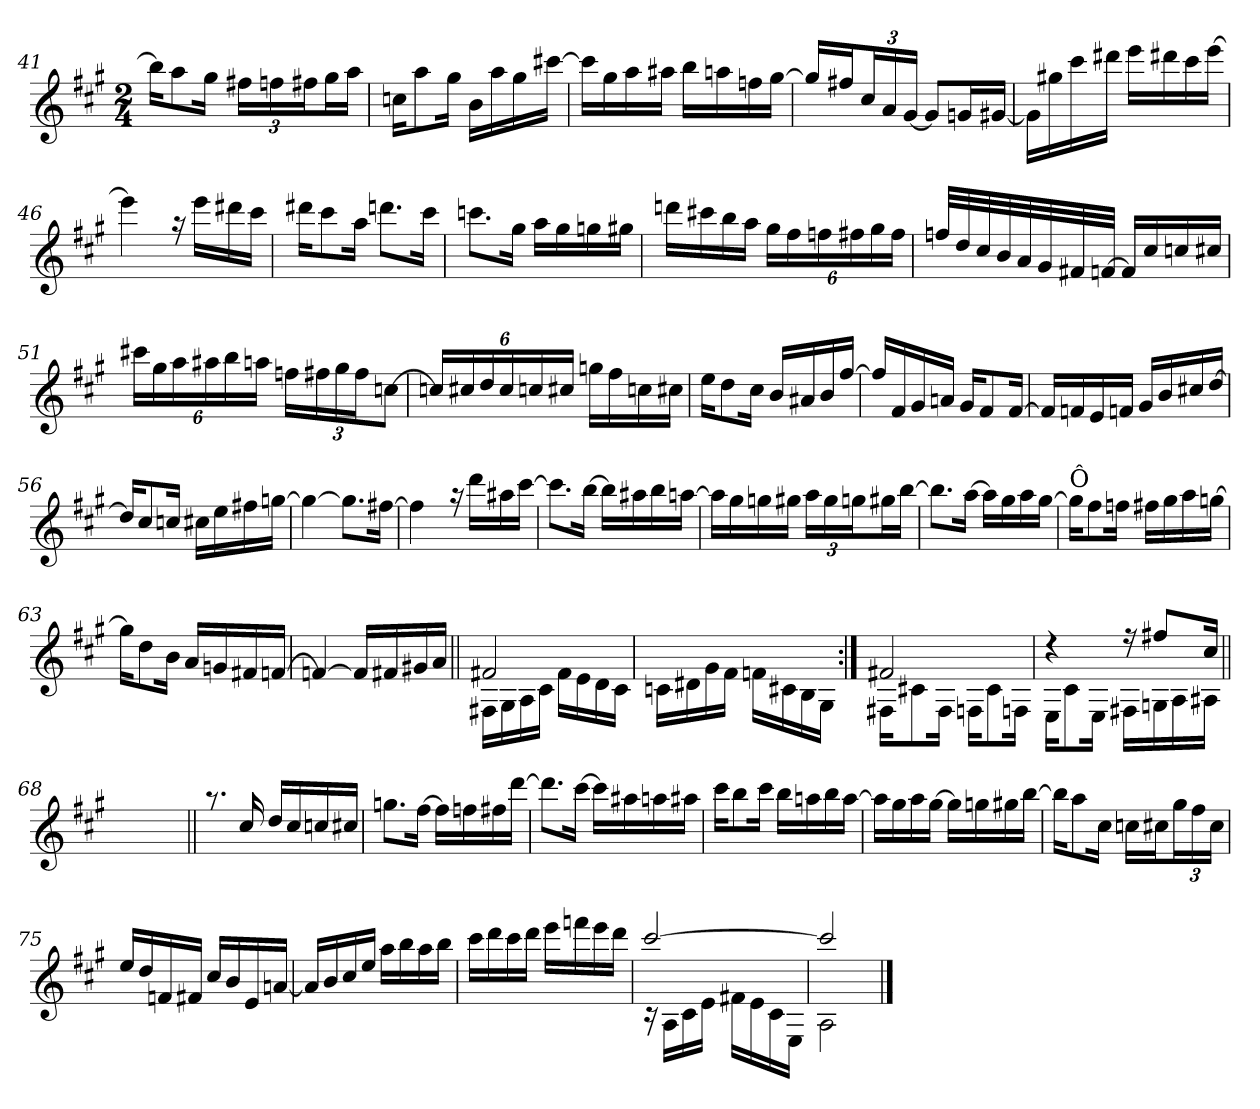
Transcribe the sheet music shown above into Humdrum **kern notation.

**kern
*part1
*staff1
*I'Cl
!!LO:PB:g=z
*clefG2
*ITrd1c2
*k[f#]
*G:
*M2/4
=41
*^
16aa\KL]	2ryy
8gg\	.
16ff#\Jk	.
24een\LL	.
24ee-X\	.
24een\J	.
16ff#\L	.
16gg\JJ	.
=42	=42
16b-X\KL	4ryy
8gg\	.
16ff#\Jk	.
16a\LL	4ryy
16gg\	.
16ff#\	.
[<16bbn\JJ	.
=43	=43
16bbn\LL]	4ryy
16ff#\	.
16gg\	.
16gg#X\JJ	.
16aa\LL	4ryy
16ggn\	.
16ee-X\	.
[<16ff#\JJ	.
=44	=44
16ff#/LL]	4ryy
16een/J	.
24b/L	.
24g/	.
[<24f#/JJ	.
8f#/L]	4ryy
16fn/L	.
[<16f#X/JJ	.
!!LO:LB:g=z	!!
=45	=45
16f#\LL]	2ryy
16ff#X\	.
16bb\	.
16ccc#X\JJ	.
16ddd\LL	.
16ccc#X\	.
16bb\	.
[<16ddd\JJ	.
=46	=46
4ddd\]	4ryy
16raa	4ryy
16ddd\LL	.
16ccc#X\	.
16bb\JJ	.
=47	=47
16ccc#X\KL	4ryy
8bb\	.
16gg\Jk	.
8.cccn\L	4ryy
16bb\Jk	.
=48	=48
8.bb-X\L	2ryy
16ff#\Jk	.
16gg\LL	.
16ff#\	.
16ffn\	.
16ff#X\JJ	.
=49	=49
16cccn\LL	2ryy
16bbn\	.
16aa\	.
16gg\JJ	.
24ff#\LL	.
24ee\	.
24ee-X\	.
24een\	.
24ff#\	.
24ee\JJ	.
!!LO:LB:g=z	!!
=50	=50
32ee-X/LLL	2ryy
32cc/	.
32b/	.
32a/	.
32g/	.
32f#/	.
32en/	.
[>32e-X/JJJ	.
16e-/LL]	.
16b/	.
16b-X/	.
16bn/JJ	.
=51	=51
24bbn\LL	2ryy
24ff#\	.
24gg\	.
24gg#X\	.
24aa\	.
24ggn\JJ	.
24ee-X\LL	.
24een\	.
24ff#\	.
24ee\J	.
[<12b-X\J	.
=52	=52
24b-X/LL]	4ryy
24bn/	.
24cc/	.
24b/	.
24b-X/	.
24bn/JJ	.
16ffn\LL	4ryy
16ee\	.
16b-X\	.
16bn\JJ	.
!!LO:LB:g=z	!!
=53	=53
16dd\KL	2ryy
8cc\	.
16b\Jk	.
16a/LL	.
16g#X/	.
16a/	.
[>16ee/JJ	.
=54	=54
16ee/LL]	2ryy
16e/	.
16f#/	.
16gn/JJ	.
16f#/KL	.
8e/	.
[>16e/Jk	.
=55	=55
16e/LL]	2ryy
16e-X/	.
16d/	.
16e-X/JJ	.
16f#/LL	.
16a/	.
16bn/	.
[>16cc/JJ	.
=56	=56
16cc/KL]	2ryy
8b/	.
16b-X/Jk	.
16bn\LL	.
16dd\	.
16een\	.
[<16ffn\JJ	.
=57	=57
4ffn\_	2ryy
8.ff\L]	.
[<16een\Jk	.
!!LO:LB:g=z	!!
=58	=58
4ee\]	4ryy
16raa	4ryy
16ccc\LL	.
16gg#X\	.
[<16bb\JJ	.
=59	=59
8.bb\L]	2ryy
[<16aa\Jk	.
16aa\LL]	.
16gg#X\	.
16aa\	.
[<16ggn\JJ	.
=60	=60
16gg\LL]	4ryy
16ff#\	.
16ffn\	.
16ff#X\JJ	.
24gg\LL	4ryy
24ff#\	.
24ffn\J	.
16ff#X\L	.
[<16aa\JJ	.
=61	=61
8.aa\L]	2ryy
[<16gg\Jk	.
16gg\LL]	.
16ff#\	.
16gg\	.
[<16ff#\JJ	.
=62	=62
!LO:TX:a:t=Ô	!
16ff#\KL]	2ryy
8ee\	.
16ee-X\Jk	.
16een\LL	.
16ff#\	.
16gg\	.
[<16ffn\JJ	.
!!LO:LB:g=z	!!
=63	=63
16ff\KL]	2ryy
8cc\	.
16a\Jk	.
16g/LL	.
16fn/	.
16en/	.
[>16e-X/JJ	.
=64	=64
4e-X/_	2ryy
16e-/LL]	.
16en/	.
16f#X/	.
16g/JJ	.
=65||	=65||
*	*^
2en/	16En!\LL	2ryy
.	16F#!\	.
.	16G!\	.
.	16B!\JJ	.
.	16e!\LL	.
.	16d!\	.
.	16c!\	.
.	16B!\JJ	.
*	*v	*v
=66	=66
16B-X!\LL	4ryy
16c#X!\	.
16f#!\	.
16e!\JJ	.
16e-X!\LL	4ryy
16Bn!\	.
16A!\	.
16F#!\JJ	.
!!LO:LB:g=z	!!
=67:|!	=67:|!
*	*^
2en/	16En!\KL	4ryy
.	8Bn!\	.
.	16E!\Jk	.
.	16E-X!\KL	4ryy
.	8B!\	.
.	16E-X!\Jk	.
=68	=68	=68
4r	16D!\KL	4ryy
.	8B!\	.
.	16D!\Jk	.
16r	16En!\LL	4ryy
8een/L	16Fn!\	.
.	16G!\	.
16b/Jk	16G#X!\JJ	.
*v	*v	*v
=68X681||
2ryy
=69||
*^
8.raa	4ryy
16b/	.
16cc/LL	4ryy
16b/	.
16b-X/	.
16bn/JJ	.
=70	=70
8.ffn\L	4ryy
[<16ee\Jk	.
16ee\LL]	4ryy
16ee-X\	.
16een\	.
[<16ccc\JJ	.
!!LO:LB:g=z	!!
=71	=71
8.ccc\L]	4ryy
[<16bb\Jk	.
16bb\LL]	4ryy
16gg#X\	.
16ggn\	.
16gg#X\JJ	.
=72	=72
16bb\KL	2ryy
8aa\	.
16bb\Jk	.
16aa\LL	.
16ggn\	.
16aa\	.
[<16gg\JJ	.
=73	=73
16gg\LL]	4ryy
16ff#\	.
16gg\	.
[<16ff#\JJ	.
16ff#\LL]	4ryy
16ffn\	.
16ff#X\	.
[<16aa\JJ	.
=74	=74
16aa\KL]	4ryy
8gg\	.
16b\Jk	.
16b-X\LL	4ryy
16bn\J	.
24ff#\L	.
24ee\	.
24b\JJ	.
!!LO:LB:g=z	!!
=75	=75
16dd/LL	4ryy
16cc/	.
16e-X/	.
16en/JJ	.
16b/LL	4ryy
16a/	.
16d/	.
[>16gn/JJ	.
=76	=76
16g/LL]	2ryy
16a/	.
16b/	.
16dd/JJ	.
16gg\LL	.
16aa\	.
16gg\	.
16aa\JJ	.
=77	=77
16bb\LL	2ryy
16ccc\	.
16bb\	.
16ccc\JJ	.
16ddd\LL	.
16eee-X\	.
16ddd\	.
16ccc\JJ	.
=78	=78
*	*^
[>2bb/	16rc	2ryy
.	16G!\LL	.
.	16B!\	.
.	16d!\JJ	.
.	16en!\LL	.
.	16d!\	.
.	16B!\	.
.	16D!\JJ	.
=79	=79	=79
2bb/]	2G!\	2ryy
*v	*v	*v
==
*-
